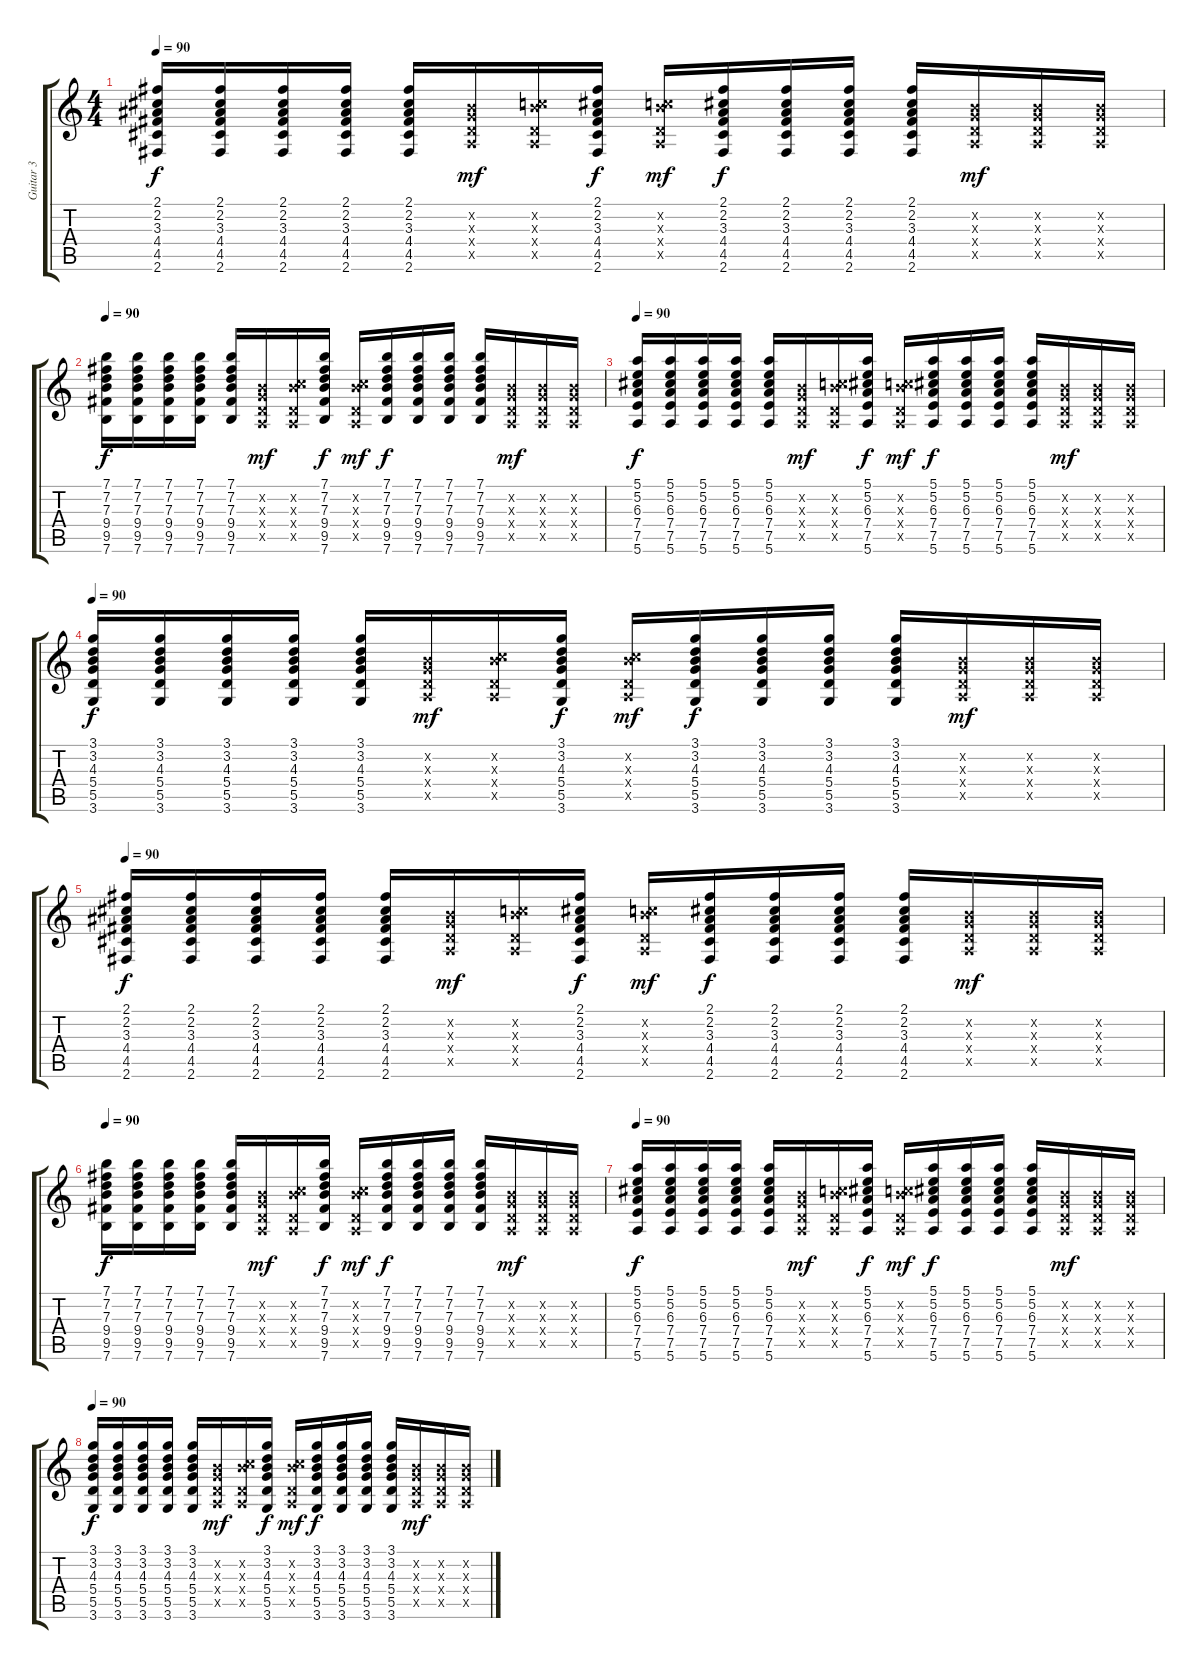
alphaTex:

\track ("Guitar 3 " "Guitar 3 ") {instrument distortionguitar}
\staff {score tabs}
\tuning (E4 B3 G3 D3 A2 E2) {hide}
\ts (4 4)
\tempo 90
\clef g2
\ks c
(2.1 2.2 3.3 4.4 4.5 2.6).16{dy f instrument acousticguitarsteel} (2.1 2.2 3.3 4.4 4.5 2.6).16 (2.1 2.2 3.3 4.4 4.5 2.6).16 (2.1 2.2 3.3 4.4 4.5 2.6).16 (2.1 2.2 3.3 4.4 4.5 2.6).16 (0.2{x} 0.3{x} 0.4{x} 0.5{x}).16{dy mf} (0.2{x} 5.3{x} 0.4{x} 0.5{x}).16 (2.1 2.2 3.3 4.4 4.5 2.6).16{dy f} (0.2{x} 5.3{x} 0.4{x} 0.5{x}).16{dy mf} (2.1 2.2 3.3 4.4 4.5 2.6).16{dy f} (2.1 2.2 3.3 4.4 4.5 2.6).16 (2.1 2.2 3.3 4.4 4.5 2.6).16 (2.1 2.2 3.3 4.4 4.5 2.6).16 (0.2{x} 0.3{x} 0.4{x} 0.5{x}).16{dy mf} (0.2{x} 0.3{x} 0.4{x} 0.5{x}).16 (0.2{x} 0.3{x} 0.4{x} 0.5{x}).16 |
\tempo 90
(7.1 7.2 7.3 9.4 9.5 7.6).16{dy f volume 12 instrument acousticguitarsteel} (7.1 7.2 7.3 9.4 9.5 7.6).16 (7.1 7.2 7.3 9.4 9.5 7.6).16 (7.1 7.2 7.3 9.4 9.5 7.6).16 (7.1 7.2 7.3 9.4 9.5 7.6).16 (0.2{x} 0.3{x} 0.4{x} 0.5{x}).16{dy mf} (0.2{x} 5.3{x} 0.4{x} 0.5{x}).16 (7.1 7.2 7.3 9.4 9.5 7.6).16{dy f} (0.2{x} 5.3{x} 0.4{x} 0.5{x}).16{dy mf} (7.1 7.2 7.3 9.4 9.5 7.6).16{dy f} (7.1 7.2 7.3 9.4 9.5 7.6).16 (7.1 7.2 7.3 9.4 9.5 7.6).16 (7.1 7.2 7.3 9.4 9.5 7.6).16 (0.2{x} 0.3{x} 0.4{x} 0.5{x}).16{dy mf} (0.2{x} 0.3{x} 0.4{x} 0.5{x}).16 (0.2{x} 0.3{x} 0.4{x} 0.5{x}).16 |
\tempo 90
(5.1 5.2 6.3 7.4 7.5 5.6).16{dy f instrument acousticguitarsteel} (5.1 5.2 6.3 7.4 7.5 5.6).16 (5.1 5.2 6.3 7.4 7.5 5.6).16 (5.1 5.2 6.3 7.4 7.5 5.6).16 (5.1 5.2 6.3 7.4 7.5 5.6).16 (0.2{x} 0.3{x} 0.4{x} 0.5{x}).16{dy mf} (0.2{x} 5.3{x} 0.4{x} 0.5{x}).16 (5.1 5.2 6.3 7.4 7.5 5.6).16{dy f} (0.2{x} 5.3{x} 0.4{x} 0.5{x}).16{dy mf} (5.1 5.2 6.3 7.4 7.5 5.6).16{dy f} (5.1 5.2 6.3 7.4 7.5 5.6).16 (5.1 5.2 6.3 7.4 7.5 5.6).16 (5.1 5.2 6.3 7.4 7.5 5.6).16 (0.2{x} 0.3{x} 0.4{x} 0.5{x}).16{dy mf} (0.2{x} 0.3{x} 0.4{x} 0.5{x}).16 (0.2{x} 0.3{x} 0.4{x} 0.5{x}).16 |
\tempo 90
(3.1 3.2 4.3 5.4 5.5 3.6).16{dy f instrument acousticguitarsteel} (3.1 3.2 4.3 5.4 5.5 3.6).16 (3.1 3.2 4.3 5.4 5.5 3.6).16 (3.1 3.2 4.3 5.4 5.5 3.6).16 (3.1 3.2 4.3 5.4 5.5 3.6).16 (0.2{x} 0.3{x} 0.4{x} 0.5{x}).16{dy mf} (0.2{x} 5.3{x} 0.4{x} 0.5{x}).16 (3.1 3.2 4.3 5.4 5.5 3.6).16{dy f} (0.2{x} 5.3{x} 0.4{x} 0.5{x}).16{dy mf} (3.1 3.2 4.3 5.4 5.5 3.6).16{dy f} (3.1 3.2 4.3 5.4 5.5 3.6).16 (3.1 3.2 4.3 5.4 5.5 3.6).16 (3.1 3.2 4.3 5.4 5.5 3.6).16 (0.2{x} 0.3{x} 0.4{x} 0.5{x}).16{dy mf} (0.2{x} 0.3{x} 0.4{x} 0.5{x}).16 (0.2{x} 0.3{x} 0.4{x} 0.5{x}).16 |
\tempo 90
(2.1 2.2 3.3 4.4 4.5 2.6).16{dy f instrument acousticguitarsteel} (2.1 2.2 3.3 4.4 4.5 2.6).16 (2.1 2.2 3.3 4.4 4.5 2.6).16 (2.1 2.2 3.3 4.4 4.5 2.6).16 (2.1 2.2 3.3 4.4 4.5 2.6).16 (0.2{x} 0.3{x} 0.4{x} 0.5{x}).16{dy mf} (0.2{x} 5.3{x} 0.4{x} 0.5{x}).16 (2.1 2.2 3.3 4.4 4.5 2.6).16{dy f} (0.2{x} 5.3{x} 0.4{x} 0.5{x}).16{dy mf} (2.1 2.2 3.3 4.4 4.5 2.6).16{dy f} (2.1 2.2 3.3 4.4 4.5 2.6).16 (2.1 2.2 3.3 4.4 4.5 2.6).16 (2.1 2.2 3.3 4.4 4.5 2.6).16 (0.2{x} 0.3{x} 0.4{x} 0.5{x}).16{dy mf} (0.2{x} 0.3{x} 0.4{x} 0.5{x}).16 (0.2{x} 0.3{x} 0.4{x} 0.5{x}).16 |
\tempo 90
(7.1 7.2 7.3 9.4 9.5 7.6).16{dy f volume 12 instrument acousticguitarsteel} (7.1 7.2 7.3 9.4 9.5 7.6).16 (7.1 7.2 7.3 9.4 9.5 7.6).16 (7.1 7.2 7.3 9.4 9.5 7.6).16 (7.1 7.2 7.3 9.4 9.5 7.6).16 (0.2{x} 0.3{x} 0.4{x} 0.5{x}).16{dy mf} (0.2{x} 5.3{x} 0.4{x} 0.5{x}).16 (7.1 7.2 7.3 9.4 9.5 7.6).16{dy f} (0.2{x} 5.3{x} 0.4{x} 0.5{x}).16{dy mf} (7.1 7.2 7.3 9.4 9.5 7.6).16{dy f} (7.1 7.2 7.3 9.4 9.5 7.6).16 (7.1 7.2 7.3 9.4 9.5 7.6).16 (7.1 7.2 7.3 9.4 9.5 7.6).16 (0.2{x} 0.3{x} 0.4{x} 0.5{x}).16{dy mf} (0.2{x} 0.3{x} 0.4{x} 0.5{x}).16 (0.2{x} 0.3{x} 0.4{x} 0.5{x}).16 |
\tempo 90
(5.1 5.2 6.3 7.4 7.5 5.6).16{dy f instrument acousticguitarsteel} (5.1 5.2 6.3 7.4 7.5 5.6).16 (5.1 5.2 6.3 7.4 7.5 5.6).16 (5.1 5.2 6.3 7.4 7.5 5.6).16 (5.1 5.2 6.3 7.4 7.5 5.6).16 (0.2{x} 0.3{x} 0.4{x} 0.5{x}).16{dy mf} (0.2{x} 5.3{x} 0.4{x} 0.5{x}).16 (5.1 5.2 6.3 7.4 7.5 5.6).16{dy f} (0.2{x} 5.3{x} 0.4{x} 0.5{x}).16{dy mf} (5.1 5.2 6.3 7.4 7.5 5.6).16{dy f} (5.1 5.2 6.3 7.4 7.5 5.6).16 (5.1 5.2 6.3 7.4 7.5 5.6).16 (5.1 5.2 6.3 7.4 7.5 5.6).16 (0.2{x} 0.3{x} 0.4{x} 0.5{x}).16{dy mf} (0.2{x} 0.3{x} 0.4{x} 0.5{x}).16 (0.2{x} 0.3{x} 0.4{x} 0.5{x}).16 |
\tempo 90
(3.1 3.2 4.3 5.4 5.5 3.6).16{dy f instrument acousticguitarsteel} (3.1 3.2 4.3 5.4 5.5 3.6).16 (3.1 3.2 4.3 5.4 5.5 3.6).16 (3.1 3.2 4.3 5.4 5.5 3.6).16 (3.1 3.2 4.3 5.4 5.5 3.6).16 (0.2{x} 0.3{x} 0.4{x} 0.5{x}).16{dy mf} (0.2{x} 5.3{x} 0.4{x} 0.5{x}).16 (3.1 3.2 4.3 5.4 5.5 3.6).16{dy f} (0.2{x} 5.3{x} 0.4{x} 0.5{x}).16{dy mf} (3.1 3.2 4.3 5.4 5.5 3.6).16{dy f} (3.1 3.2 4.3 5.4 5.5 3.6).16 (3.1 3.2 4.3 5.4 5.5 3.6).16 (3.1 3.2 4.3 5.4 5.5 3.6).16 (0.2{x} 0.3{x} 0.4{x} 0.5{x}).16{dy mf} (0.2{x} 0.3{x} 0.4{x} 0.5{x}).16 (0.2{x} 0.3{x} 0.4{x} 0.5{x}).16
